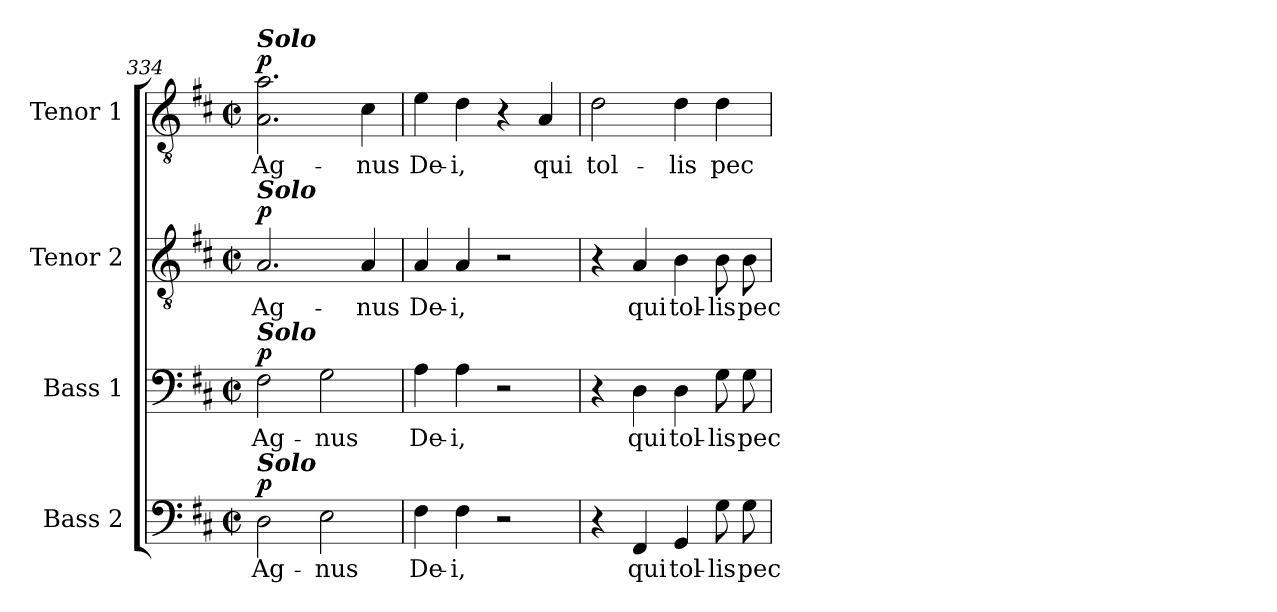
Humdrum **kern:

**kern	**text	**dynam	**kern	**text	**dynam	**kern	**text	**dynam	**kern	**text	**dynam
*part4	*part4	*part4	*part3	*part3	*part3	*part2	*part2	*part2	*part1	*part1	*part1
*staff4	*staff4	*staff4	*staff3	*staff3	*staff3	*staff2	*staff2	*staff2	*staff1	*staff1	*staff1
*I"Bass 2	*	*	*I"Bass 1	*	*	*I"Tenor 2	*	*	*I"Tenor 1	*	*
*I'B. 2	*	*	*I'B. 1	*	*	*I'T. 2	*	*	*I'T. 1	*	*
*clefF4	*	*	*clefF4	*	*	*clefGv2	*	*	*clefGv2	*	*
*k[f#c#]	*	*	*k[f#c#]	*	*	*k[f#c#]	*	*	*k[f#c#]	*	*
*D:	*	*	*D:	*	*	*D:	*	*	*D:	*	*
*M2/2	*	*	*M2/2	*	*	*M2/2	*	*	*M2/2	*	*
*met(c|)	*	*	*met(c|)	*	*	*met(c|)	*	*	*met(c|)	*	*
=334	=334	=334	=334	=334	=334	=334	=334	=334	=334	=334	=334
!	!	!	!	!	!	!	!	!	!LO:TX:a:Bi:t=Solo	!	!
!	!	!	!	!	!	!LO:TX:a:Bi:t=Solo	!	!	!	!	!
!	!	!	!LO:TX:a:Bi:t=Solo	!	!	!	!	!	!	!	!
!LO:TX:a:Bi:t=Solo	!	!	!	!	!	!	!	!	!	!	!
!	!LO:LY:b	!LO:DY:a	!	!LO:LY:b	!LO:DY:a	!	!LO:LY:b	!LO:DY:a	!	!LO:LY:b	!LO:DY:a
2D\	Ag-	p	2F#\	Ag-	p	2.A/	Ag-	p	2.A\ 2.a\	Ag-	p
!	!LO:LY:b	!	!	!LO:LY:b	!	!	!	!	!	!	!
2E\	-nus	.	2G\	-nus	.	.	.	.	.	.	.
!	!	!	!	!	!	!	!LO:LY:b	!	!	!LO:LY:b	!
.	.	.	.	.	.	4A/	-nus	.	4c#\	-nus	.
=335	=335	=335	=335	=335	=335	=335	=335	=335	=335	=335	=335
!	!LO:LY:b	!	!	!LO:LY:b	!	!	!LO:LY:b	!	!	!LO:LY:b	!
4F#\	De-	.	4A\	De-	.	4A/	De-	.	4e\	De-	.
!	!LO:LY:b	!	!	!LO:LY:b	!	!	!LO:LY:b	!	!	!LO:LY:b	!
4F#\	-i,	.	4A\	-i,	.	4A/	-i,	.	4d\	-i,	.
2r	.	.	2r	.	.	2r	.	.	4r	.	.
!	!	!	!	!	!	!	!	!	!	!LO:LY:b	!
.	.	.	.	.	.	.	.	.	4A/	qui	.
=336	=336	=336	=336	=336	=336	=336	=336	=336	=336	=336	=336
!	!	!	!	!	!	!	!	!	!	!LO:LY:b	!
4r	.	.	4r	.	.	4r	.	.	2d\	tol-	.
!	!LO:LY:b	!	!	!LO:LY:b	!	!	!LO:LY:b	!	!	!	!
4FF#/	qui	.	4D\	qui	.	4A/	qui	.	.	.	.
!	!LO:LY:b	!	!	!LO:LY:b	!	!	!LO:LY:b	!	!	!LO:LY:b	!
4GG/	tol-	.	4D\	tol-	.	4B\	tol-	.	4d\	-lis	.
!	!LO:LY:b	!	!	!LO:LY:b	!	!	!LO:LY:b	!	!	!LO:LY:b	!
8G\	-lis	.	8G\	-lis	.	8B\	-lis	.	4d\	pec-	.
!	!LO:LY:b	!	!	!LO:LY:b	!	!	!LO:LY:b	!	!	!	!
8G\	pec-	.	8G\	pec-	.	8B\	pec-	.	.	.	.
=	=	=	=	=	=	=	=	=	=	=	=
*-	*-	*-	*-	*-	*-	*-	*-	*-	*-	*-	*-
